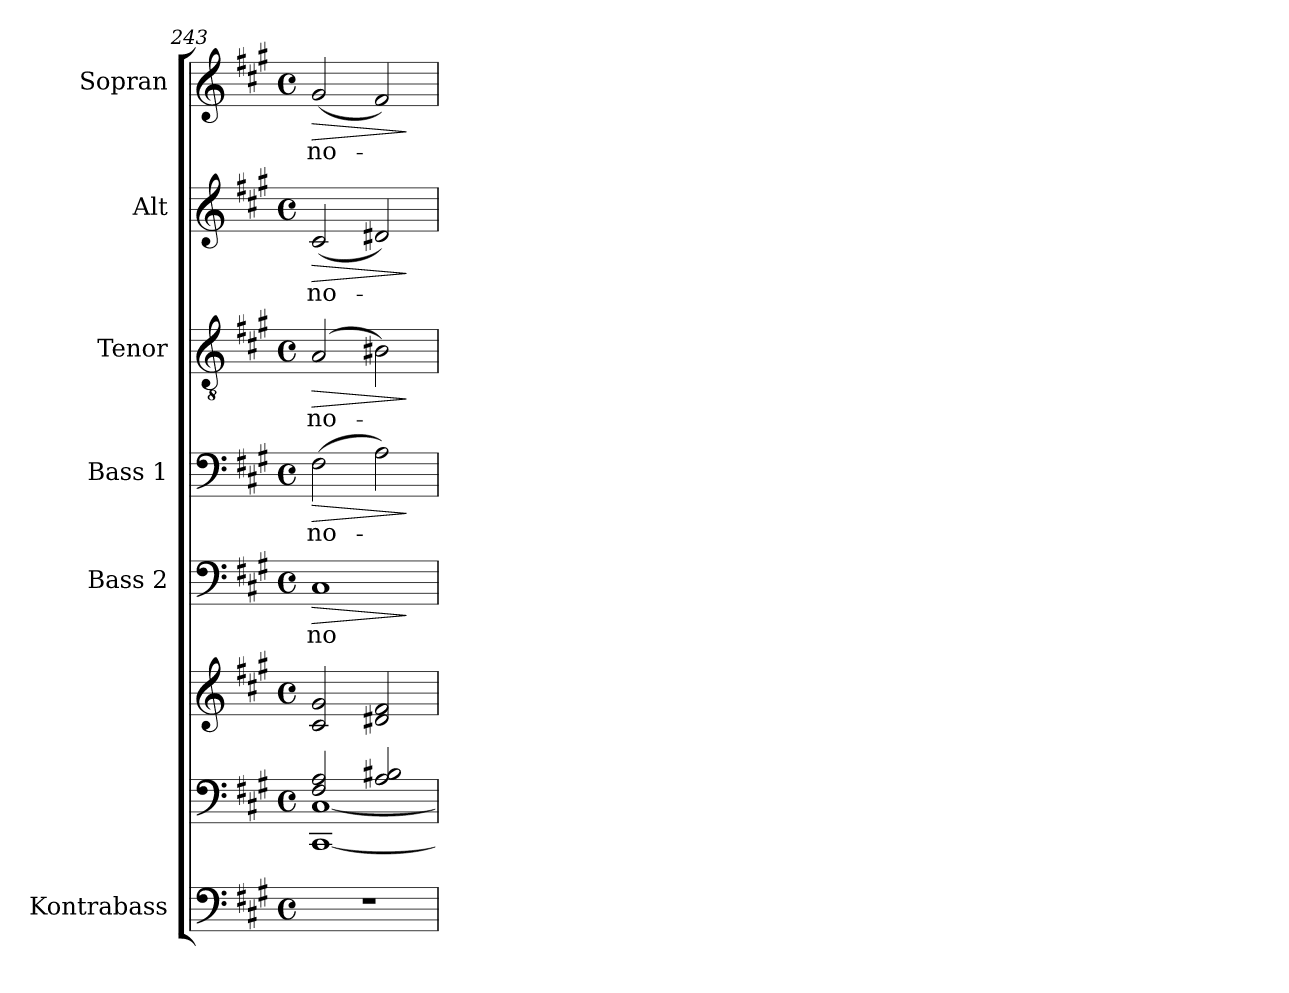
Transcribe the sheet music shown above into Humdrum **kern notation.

**kern	**kern	**kern	**kern	**text	**dynam	**kern	**text	**dynam	**kern	**text	**dynam	**kern	**text	**dynam	**kern	**text	**dynam
*part7	*part6	*part6	*part5	*part5	*part5	*part4	*part4	*part4	*part3	*part3	*part3	*part2	*part2	*part2	*part1	*part1	*part1
*staff8	*staff7	*staff6	*staff5	*staff5	*staff5	*staff4	*staff4	*staff4	*staff3	*staff3	*staff3	*staff2	*staff2	*staff2	*staff1	*staff1	*staff1
*I"Kontrabass	*	*	*I"Bass 2	*	*	*I"Bass 1	*	*	*I"Tenor	*	*	*I"Alt	*	*	*I"Sopran	*	*
*I'Kb.	*	*	*I'B. 2	*	*	*I'B. 1	*	*	*I'T.	*	*	*I'A.	*	*	*I'S.	*	*
*clefF4	*clefF4	*clefG2	*clefF4	*	*	*clefF4	*	*	*clefGv2	*	*	*clefG2	*	*	*clefG2	*	*
*ITrd7c12	*	*	*	*	*	*	*	*	*	*	*	*	*	*	*	*	*
*k[f#c#g#]	*k[f#c#g#]	*k[f#c#g#]	*k[f#c#g#]	*	*	*k[f#c#g#]	*	*	*k[f#c#g#]	*	*	*k[f#c#g#]	*	*	*k[f#c#g#]	*	*
*A:	*A:	*A:	*A:	*	*	*A:	*	*	*A:	*	*	*A:	*	*	*A:	*	*
*M4/4	*M4/4	*M4/4	*M4/4	*	*	*M4/4	*	*	*M4/4	*	*	*M4/4	*	*	*M4/4	*	*
*met(c)	*met(c)	*met(c)	*met(c)	*	*	*met(c)	*	*	*met(c)	*	*	*met(c)	*	*	*met(c)	*	*
=243	=243	=243	=243	=243	=243	=243	=243	=243	=243	=243	=243	=243	=243	=243	=243	=243	=243
*	*^	*	*	*	*	*	*	*	*	*	*	*	*	*	*	*	*
!	!	!	!	!	!LO:LY:b	!LO:HP:b	!	!LO:LY:b	!LO:HP:b	!	!LO:LY:b	!LO:HP:b	!	!LO:LY:b	!LO:HP:b	!	!LO:LY:b	!LO:HP:b
1r	2F#/ 2A/	[<1CC# [<1C#	2c#/ 2g#/	1C#	no-	>	(>2F#\	no-	>	(2A/	no-	>	(<2c#/	no-	>	(<2g#/	no-	>
.	2A/ 2B#X/	.	2d#X/ 2f#/	.	.	.	2A\)	.	.	2B#X\)	.	.	2d#X/)	.	.	2f#/)	.	.
*	*v	*v	*	*	*	*	*	*	*	*	*	*	*	*	*	*	*	*
.	.	.	.	.	]	.	.	]	.	.	]	.	.	]	.	.	]
=	=	=	=	=	=	=	=	=	=	=	=	=	=	=	=	=	=
*-	*-	*-	*-	*-	*-	*-	*-	*-	*-	*-	*-	*-	*-	*-	*-	*-	*-
